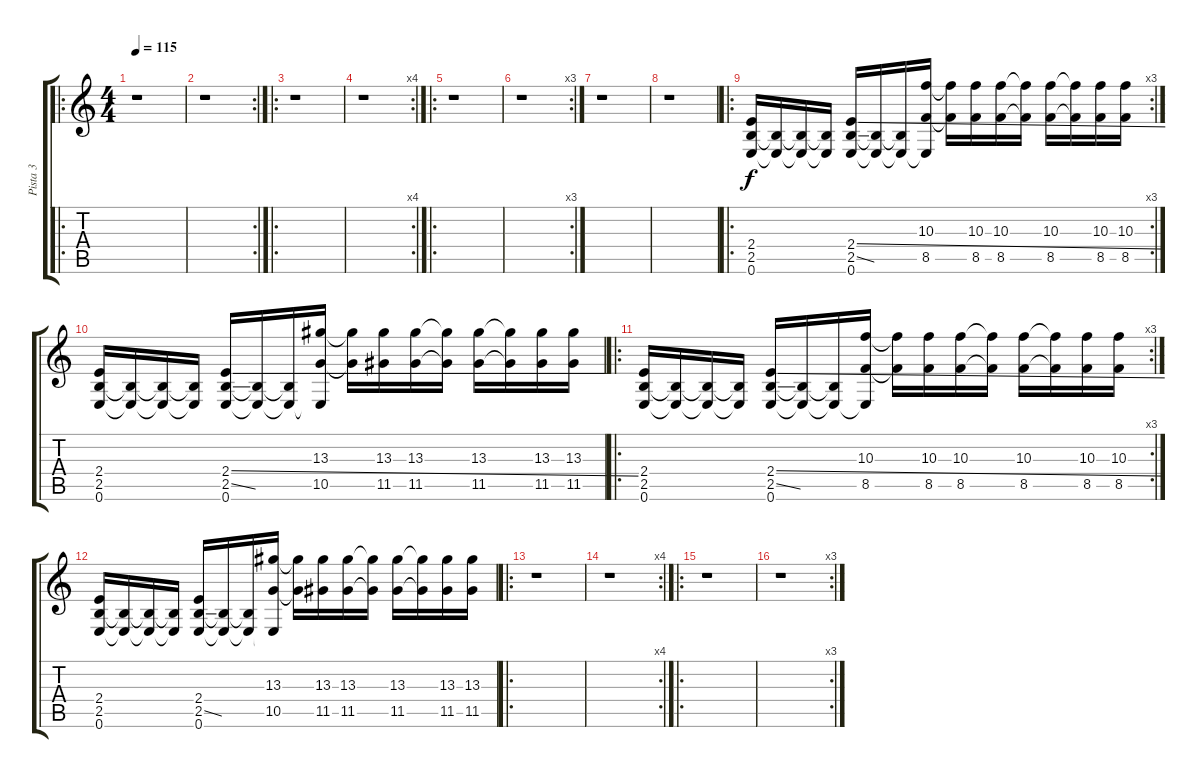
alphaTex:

\track ("Pista 3" "Pista 3") {instrument distortionguitar}
\staff {score tabs}
\tuning (E4 B3 G3 D3 A2 E2) {hide}
\ro
\ts (4 4)
\tempo 115
\clef g2
\ks c
r.1{dy f instrument distortionguitar} |
\rc 2
r.1 |
\ro
r.1 |
\rc 4
r.1 |
\ro
r.1 |
\rc 3
r.1 |
r.1 |
r.1 |
\ro
\rc 3
(2.4 2.5 0.6).16 (2.5{t} 0.6{t}).16 (2.5{t} 0.6{t}).16 (2.5{t} 0.6{t}).16 (2.4{ss} 2.5{ss} 0.6).16 (2.5{t} 0.6{t}).16 (2.5{t} 0.6{t}).16 (10.3 8.5 0.6{t}).16 (10.3{t} 8.5{t}).16 (10.3 8.5).16 (10.3 8.5).16 (10.3{t} 8.5{t}).16 (10.3 8.5).16 (10.3{t} 8.5{t}).16 (10.3 8.5).16 (10.3 8.5).16 |
(2.4 2.5 0.6).16 (2.5{t} 0.6{t}).16 (2.5{t} 0.6{t}).16 (2.5{t} 0.6{t}).16 (2.4{ss} 2.5{ss} 0.6).16 (2.5{t} 0.6{t}).16 (2.5{t} 0.6{t}).16 (13.3 10.5 0.6{t}).16 (13.3{t} 10.5{t}).16 (13.3 11.5).16 (13.3 11.5).16 (13.3{t} 11.5{t}).16 (13.3 11.5).16 (13.3{t} 11.5{t}).16 (13.3 11.5).16 (13.3 11.5).16 |
\ro
\rc 3
(2.4 2.5 0.6).16 (2.5{t} 0.6{t}).16 (2.5{t} 0.6{t}).16 (2.5{t} 0.6{t}).16 (2.4{ss} 2.5{ss} 0.6).16 (2.5{t} 0.6{t}).16 (2.5{t} 0.6{t}).16 (10.3 8.5 0.6{t}).16 (10.3{t} 8.5{t}).16 (10.3 8.5).16 (10.3 8.5).16 (10.3{t} 8.5{t}).16 (10.3 8.5).16 (10.3{t} 8.5{t}).16 (10.3 8.5).16 (10.3 8.5).16 |
(2.4 2.5 0.6).16 (2.5{t} 0.6{t}).16 (2.5{t} 0.6{t}).16 (2.5{t} 0.6{t}).16 (2.4 2.5{ss} 0.6).16 (2.5{t} 0.6{t}).16 (2.5{t} 0.6{t}).16 (13.3 10.5 0.6{t}).16 (13.3{t} 10.5{t}).16 (13.3 11.5).16 (13.3 11.5).16 (13.3{t} 11.5{t}).16 (13.3 11.5).16 (13.3{t} 11.5{t}).16 (13.3 11.5).16 (13.3 11.5).16 |
\ro
r.1 |
\rc 4
r.1 |
\ro
r.1 |
\rc 3
r.1
